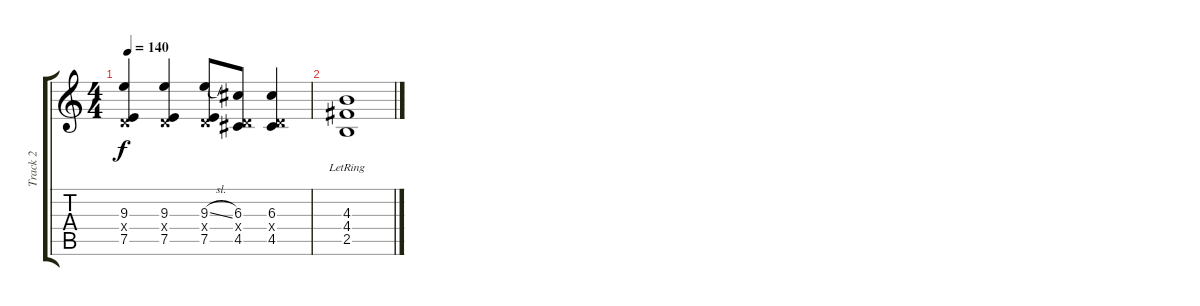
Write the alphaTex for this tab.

\track ("Track 2" "Track 2") {instrument overdrivenguitar}
\staff {score tabs}
\tuning (E4 B3 G3 D3 A2 E2) {hide}
\ts (4 4)
\tempo 140
\clef g2
\ks c
(9.3 0.4{x} 7.5).4{dy f} (9.3 0.4{x} 7.5).4 (9.3{sl} 0.4{x} 7.5).8 (6.3 0.4{x} 4.5).8 (6.3 0.4{x} 4.5).4 |
(4.3{lr} 4.4 2.5).1
